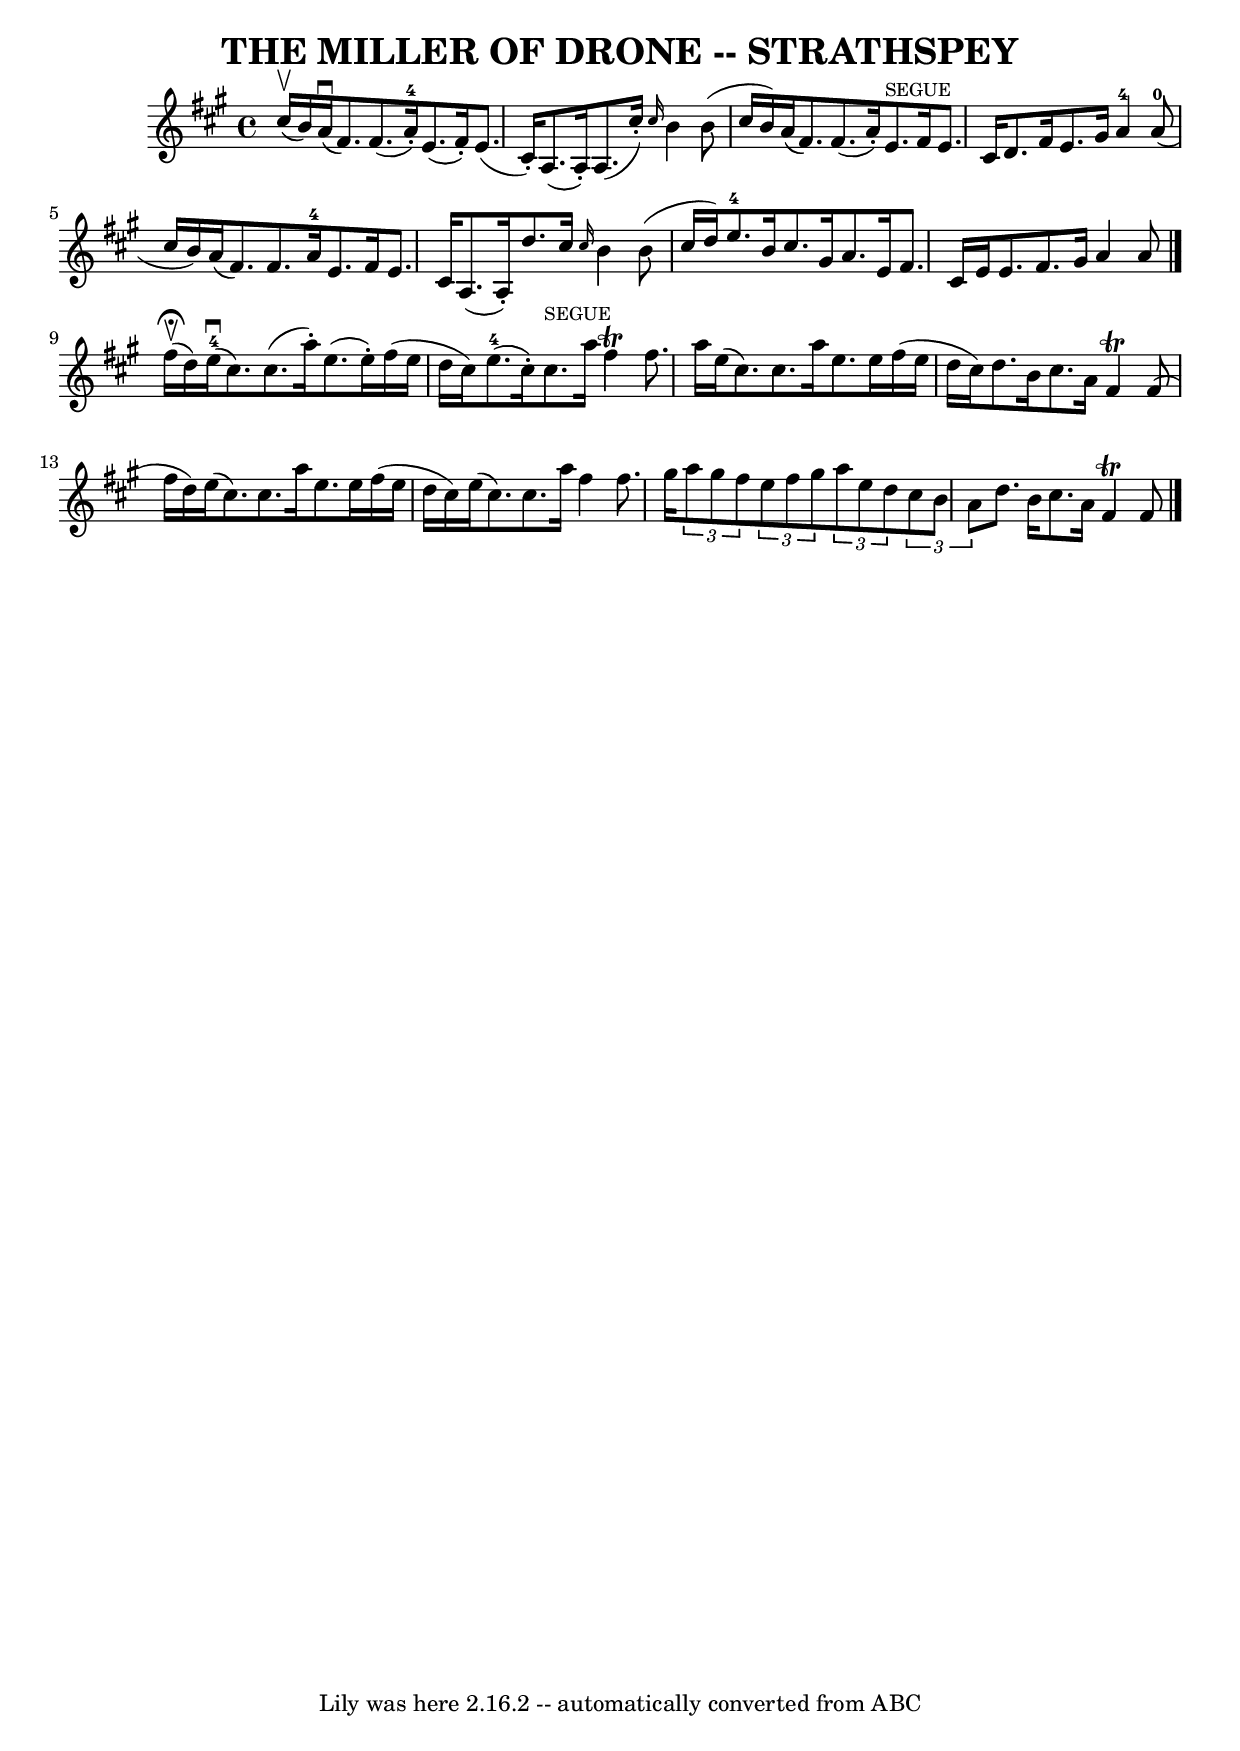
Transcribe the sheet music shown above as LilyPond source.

\version "2.16.2"
\include "Mammoth.ily"
\header {
  %% book = "Ryan's Mammoth Collection of Fiddle Tunes"
  crossRefNumber = "1"
  footnotes = ""
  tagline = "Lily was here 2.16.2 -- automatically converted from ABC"
  title = "THE MILLER OF DRONE -- STRATHSPEY"

}
voicedefault =  {


  \override Staff.TimeSignature #'style = #'C
  \time 4/4 
  \key a \major
				% %slurgraces 1
  cis''16 (^\upbow b'16)   |
  a'16 (^\downbow fis'8.)  
  fis'8. (a'16-4-.) e'8. (fis'16 -.) e'8. (cis'16 -.)   
  |
  a8. (a16 -.) a8. (cis''16 -.) \grace { cis''16  
				       }   
  b'4 b'8 (cis''16 b'16)   |
  a'16 (fis'8.) fis'8. 
  (a'16 -.) e'8.^\segue fis'16 e'8. cis'16    |
  d'8.  
  fis'16 e'8. gis'16 a'4-4 a'8-0(cis''16 b'16)   
  |
  a'16 (fis'8.) fis'8. a'16-4 e'8. fis'16 e'8. 
  cis'16    |
  a8. (a16 -.) d''8. cis''16  \grace {    
    cis''16  
  } b'4 b'8 (cis''16 d''16)   |
  e''8.-4   
  b'16 cis''8. gis'16 a'8. e'16 fis'8. cis'16    |
  
  e'16 e'8. fis'8. gis'16 a'4 a'8    \bar "|." fis''16^\fermata(^\upbow d''16)   |
  e''16-4(^\downbow cis''8. 
  ) cis''8. (a''16 -.) e''8. (e''16 -.) fis''16 (e''16    
  d''16 cis''16)   |
  e''8.-4(cis''16 -.) cis''8.^\segue a''16 fis''4^\trill fis''8. a''16    |
  e''16 (
  cis''8.) cis''8. a''16 e''8. e''16 fis''16 (e''16 d''16  
  cis''16)   |
  d''8. b'16 cis''8. a'16 fis'4^\trill   
  fis'8 (fis''16 d''16)   |
  e''16 (cis''8.) cis''8.   
  a''16 e''8. e''16 fis''16 (e''16 d''16 cis''16)   
  |
  e''16 (cis''8.) cis''8. a''16 fis''4 fis''8.    
  gis''16    |
  \times 2/3 { a''8 gis''8 fis''8  
	     }   
  \times 2/3 { e''8 fis''8 gis''8  
	     }   \times 2/3 { a''8 e''8    
			      d''8  
			    }   \times 2/3 { cis''8 b'8 a'8  
					   }   |
  d''8. b'16    
  cis''8. a'16 fis'4^\trill fis'8      \bar "|."   

}

\score{
  <<

    \context Staff="default"
    {
      \voicedefault 
      
    }

  >>
  \layout {
    
  }
  \midi {
  }

}
